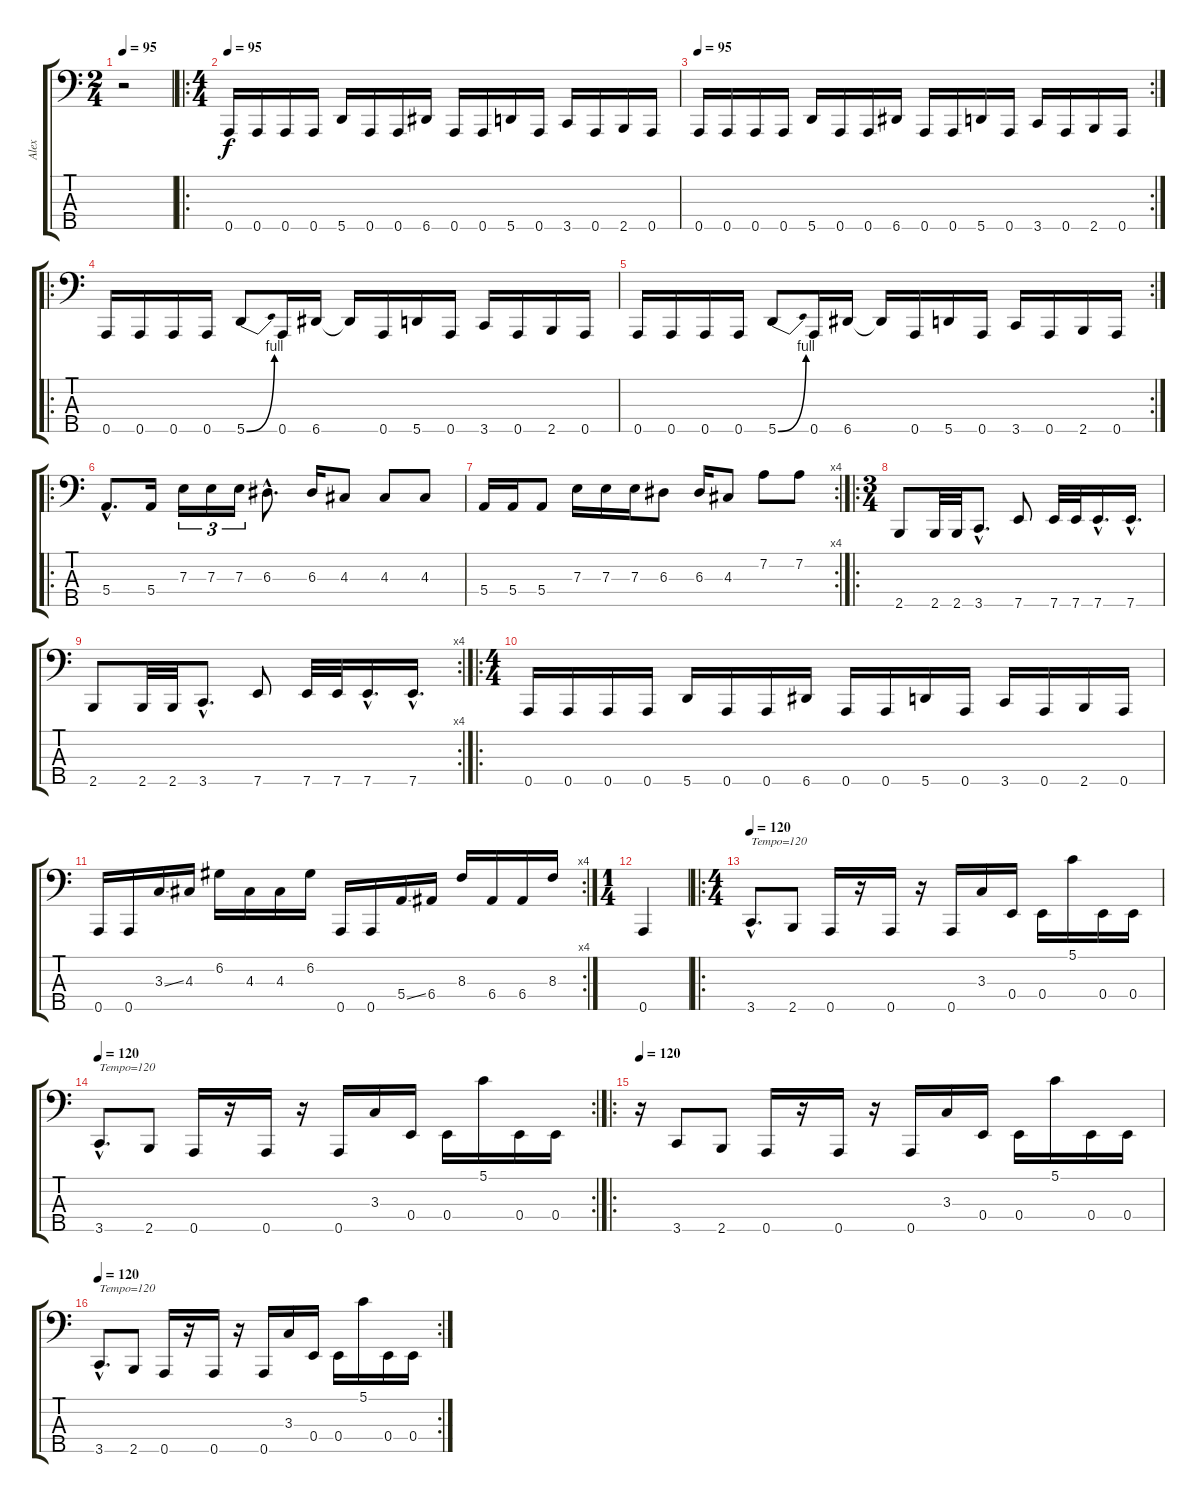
\track ("Alex" "Alex") {instrument electricbassfinger}
\staff {score tabs}
\tuning (G2 D2 A1 E1 A0) {hide}
\ts (2 4)
\tempo 95
\clef f4
\ks c
r.2{dy f instrument electricbassfinger} |
\ro
\ts (4 4)
\tempo 95
0.5.16 0.5.16 0.5.16 0.5.16 5.5.16 0.5.16 0.5.16 6.5.16 0.5.16 0.5.16 5.5.16 0.5.16 3.5.16 0.5.16 2.5.16 0.5.16 |
\rc 2
\tempo 95
0.5.16 0.5.16 0.5.16 0.5.16 5.5.16 0.5.16 0.5.16 6.5.16 0.5.16 0.5.16 5.5.16 0.5.16 3.5.16 0.5.16 2.5.16 0.5.16 |
\ro
0.5.16 0.5.16 0.5.16 0.5.16 5.5{be (bend 0 0 60 4)}.8 0.5.16 6.5.16 6.5{t}.16 0.5.16 5.5.16 0.5.16 3.5.16 0.5.16 2.5.16 0.5.16 |
\rc 2
0.5.16 0.5.16 0.5.16 0.5.16 5.5{be (bend 0 0 60 4)}.8 0.5.16 6.5.16 6.5{t}.16 0.5.16 5.5.16 0.5.16 3.5.16 0.5.16 2.5.16 0.5.16 |
\ro
5.4{hac}.8{d} 5.4.16 7.3.16{tu (3 2)} 7.3.16{tu (3 2)} 7.3.16{tu (3 2)} 6.3{hac}.8{d} 6.3.16 4.3.8 4.3.8 4.3.8 |
\rc 4
5.4.16 5.4.16 5.4.8 7.3.16 7.3.16 7.3.16 6.3.8 6.3.16 4.3.8 7.2.8 7.2.8 |
\ro
\ts (3 4)
2.5.8 2.5.32 2.5.32 3.5{hac}.8{d} 7.5.8 7.5.32 7.5.32 7.5{hac}.16{d} 7.5{hac}.16{d} |
\rc 4
2.5.8 2.5.32 2.5.32 3.5{hac}.8{d} 7.5.8 7.5.32 7.5.32 7.5{hac}.16{d} 7.5{hac}.16{d} |
\ro
\ts (4 4)
0.5.16 0.5.16 0.5.16 0.5.16 5.5.16 0.5.16 0.5.16 6.5.16 0.5.16 0.5.16 5.5.16 0.5.16 3.5.16 0.5.16 2.5.16 0.5.16 |
\rc 4
0.5.16 0.5.16 3.3{ss}.16 4.3.16 6.2.16 4.3.16 4.3.16 6.2.16 0.5.16 0.5.16 5.4{ss}.16 6.4.16 8.3.16 6.4.16 6.4.16 8.3.16 |
\ts (1 4)
0.5.4{instrument slapbass1} |
\ro
\ts (4 4)
\tempo 120
3.5{hac}.8{d txt "Tempo=120"} 2.5.8 0.5.16 r.16 0.5.16 r.16 0.5.16 3.3.16 0.4.16 0.4.16 5.1.16 0.4.16 0.4.16 |
\rc 2
\tempo 120
3.5{hac}.8{d txt "Tempo=120"} 2.5.8 0.5.16 r.16 0.5.16 r.16 0.5.16 3.3.16 0.4.16 0.4.16 5.1.16 0.4.16 0.4.16 |
\ro
\tempo 120
r.16 3.5.8 2.5.8 0.5.16 r.16 0.5.16 r.16 0.5.16 3.3.16 0.4.16 0.4.16 5.1.16 0.4.16 0.4.16 |
\rc 2
\tempo 120
3.5{hac}.8{d txt "Tempo=120"} 2.5.8 0.5.16 r.16 0.5.16 r.16 0.5.16 3.3.16 0.4.16 0.4.16 5.1.16 0.4.16 0.4.16
